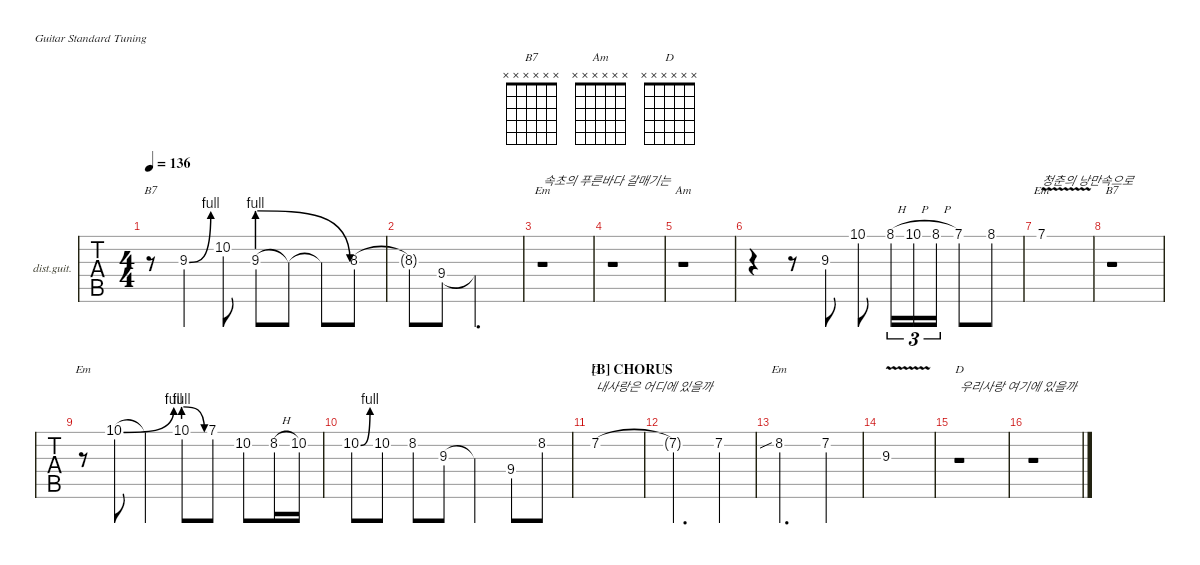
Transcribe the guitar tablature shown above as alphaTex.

\defaultSystemsLayout 4
\hideDynamics
\bracketExtendMode nobrackets
\firstSystemTrackNameOrientation horizontal
\track ("Distortion Guitar" "dist.guit.") {instrument distortionguitar}
\staff {tabs}
\tuning (E4 B3 G3 D3 A2 E2)
\chord ("Em" x x x x x x)
\chord ("B7" x x x x x x)
\chord ("Am" x x x x x x)
\chord ("Em" 7 x x x x x) {firstfret 7 showdiagram false showfingering false}
\chord ("D" x x 11 x x x) {firstfret 11 showdiagram false showfingering false}
\chord ("Em" x 8 x x x x) {firstfret 8 showdiagram false showfingering false}
\chord ("D" x x x x x x)
\ts (4 4)
\tempo 136
\clef g2
\ks c
r.8{ch "B7" dy mf} 9.3{be (bend 0 0 30 4)}.4 10.2.8 9.3{be (prebendrelease 0 4 29.4 0)}.8 9.3{t}.8 9.3{t}.8 8.3{acc #}.8 |
8.3{t acc #}.8 9.4.8 9.4{t}.2{d} |
r.1{ch "Em" txt "속초의 푸른바다 갈매기는"} |
r.1 |
r.1{ch "Am"} |
r.4 r.8 9.3.8 10.1.8 8.1{h}.16{tu (3 2)} 10.1{h}.16{tu (3 2)} 8.1{h}.16{tu (3 2)} 7.1.8 8.1.8 |
7.1{v}.1{ch "Em" txt "청춘의 낭만속으로"} |
r.1{ch "B7"} |
r.8{ch "Em"} 10.1{be (bend 0 0 12 4)}.8 10.1{t}.4 10.1{be (prebendrelease 0 4 32.4 0)}.8 7.1.8 10.2.8 8.2{h}.16 10.2.16 |
10.2{be (bend 0 0 15 4)}.8 10.2.8 8.2.8 9.3.8 9.3{t}.4 9.4.8 8.2.8 |
\section ("B" "CHORUS")
7.2{acc #}.1{ch "D" txt "내사랑은 어디에 있을까"} |
7.2{t acc #}.2{d} 7.2{acc #}.4 |
8.2{sib}.2{d ch "Em"} 7.2{acc #}.4 |
9.3{v}.1 |
r.1{ch "D" txt "우리사랑 여기에 있을까"} |
r.1
